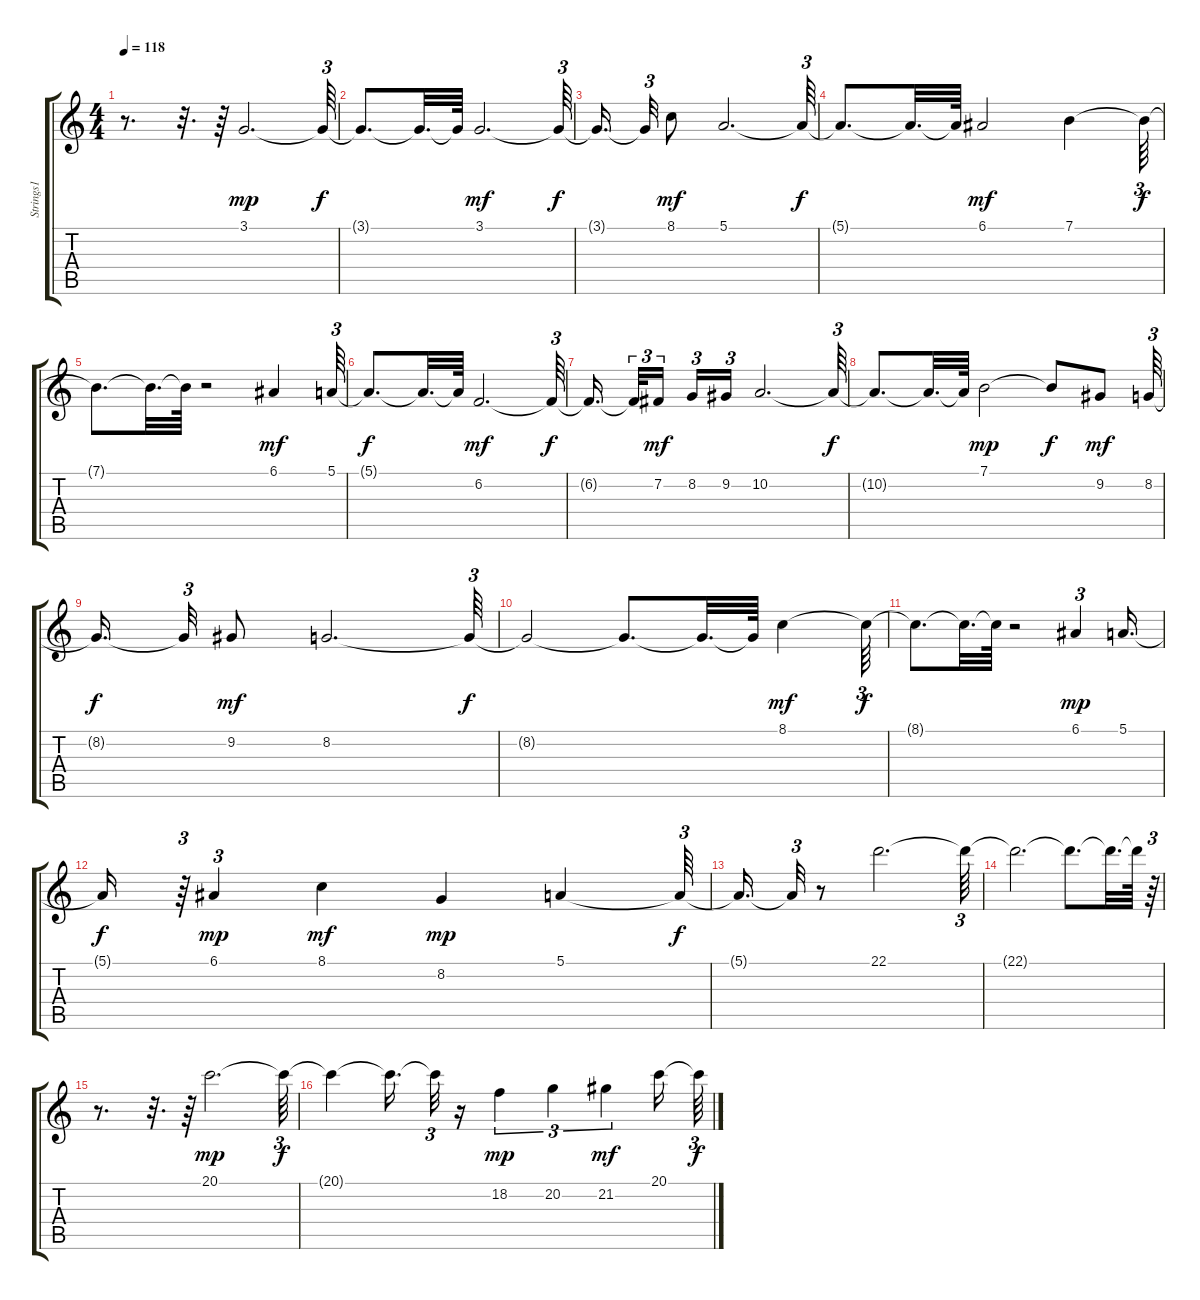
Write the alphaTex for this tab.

\track ("Strings1" "Strings1") {instrument stringensemble1}
\staff {score tabs}
\tuning (E4 B3 G3 D3 A2 E2) {hide}
\ts (4 4)
\tempo 118
\clef g2
\ks c
r.8{d dy f} r.32{d} r.64 3.1.2{d dy mp} 3.1{t}.64{tu (3 2) dy f} |
3.1{t}.8{d} 3.1{t}.32{d} 3.1{t}.64 3.1.2{d dy mf} 3.1{t}.64{tu (3 2) dy f} |
3.1{t}.16{d} 3.1{t}.32{tu (3 2)} 8.1.8{dy mf} 5.1.2{d} 5.1{t}.64{tu (3 2) dy f} |
5.1{t}.8{d} 5.1{t}.32{d} 5.1{t}.64 6.1.2{dy mf} 7.1.4 7.1{t}.64{tu (3 2) dy f} |
7.1{t}.8{d} 7.1{t}.32{d} 7.1{t}.64 r.2 6.1.4{dy mf} 5.1.64{tu (3 2)} |
5.1{t}.8{d dy f} 5.1{t}.32{d} 5.1{t}.64 6.2.2{d dy mf} 6.2{t}.64{tu (3 2) dy f} |
6.2{t}.16{d} 6.2{t}.32{tu (3 2)} 7.2.16{tu (3 2) dy mf} 8.2.16{tu (3 2)} 9.2.16{tu (3 2)} 10.2.2{d} 10.2{t}.64{tu (3 2) dy f} |
10.2{t}.8{d} 10.2{t}.32{d} 10.2{t}.64 7.1.2{dy mp} 7.1{t}.8{dy f} 9.2.8{dy mf} 8.2.64{tu (3 2)} |
8.2{t}.16{d dy f} 8.2{t}.32{tu (3 2)} 9.2.8{dy mf} 8.2.2{d} 8.2{t}.64{tu (3 2) dy f} |
8.2{t}.2 8.2{t}.8{d} 8.2{t}.32{d} 8.2{t}.64 8.1.4{dy mf} 8.1{t}.64{tu (3 2) dy f} |
8.1{t}.8{d} 8.1{t}.32{d} 8.1{t}.64 r.2 6.1.4{tu (3 2) dy mp} 5.1.16{d} |
5.1{t}.16{dy f} r.64{tu (3 2)} 6.1.4{tu (3 2) dy mp} 8.1.4{dy mf} 8.2.4{dy mp} 5.1.4 5.1{t}.64{tu (3 2) dy f} |
5.1{t}.16{d} 5.1{t}.32{tu (3 2)} r.8 22.1.2{d} 22.1{t}.64{tu (3 2)} |
22.1{t}.2{d} 22.1{t}.8{d} 22.1{t}.32{d} 22.1{t}.64 r.64{tu (3 2)} |
r.8{d} r.32{d} r.64 20.1.2{d dy mp} 20.1{t}.64{tu (3 2) dy f} |
20.1{t}.4 20.1{t}.16{d} 20.1{t}.32{tu (3 2)} r.16 18.2.4{tu (3 2) dy mp} 20.2.4{tu (3 2)} 21.2.4{tu (3 2) dy mf} 20.1.16 20.1{t}.64{tu (3 2) dy f}
